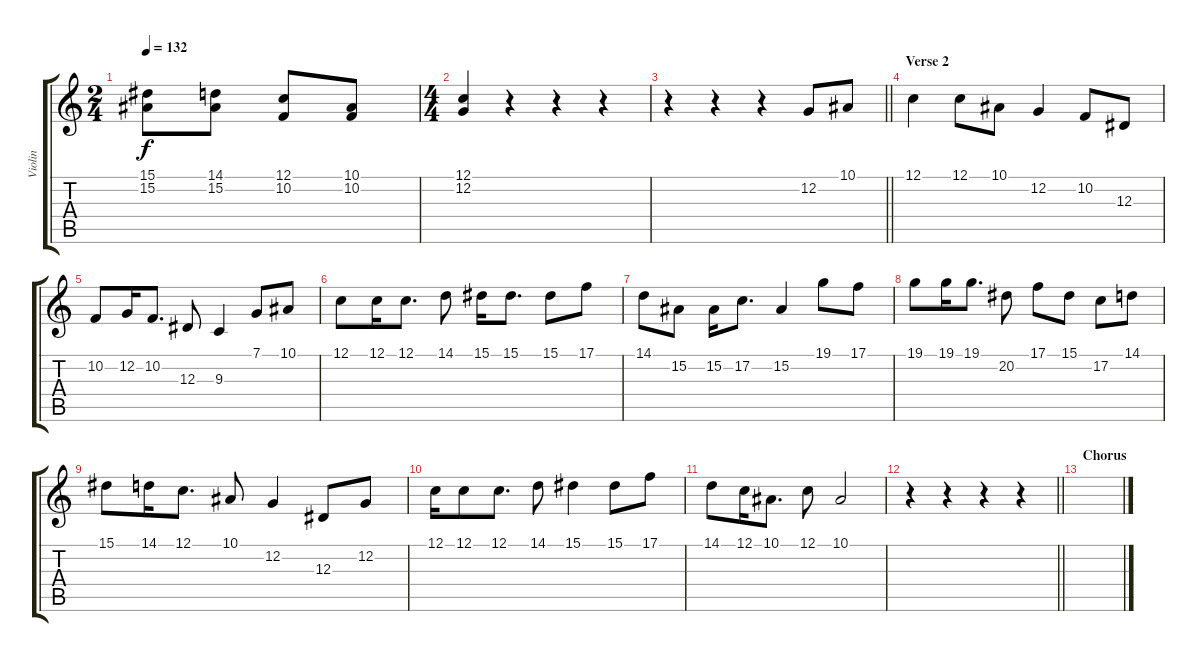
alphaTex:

\track ("Violin" "Violin") {instrument violin}
\staff {score tabs}
\tuning (C4 G3 Eb3 Bb2 F2 C2) {hide}
\ts (2 4)
\tempo 132
\clef g2
\ks c
(15.1 15.2).8{dy f} (14.1 15.2).8 (12.1 10.2).8 (10.1 10.2).8 |
\ts (4 4)
(12.1 12.2).4 r.4 r.4 r.4 |
\barLineRight lightlight
r.4 r.4 r.4 12.2.8 10.1.8 |
\section ("" "Verse 2")
12.1.4 12.1.8 10.1.8 12.2.4 10.2.8 12.3.8 |
10.2.8 12.2.16 10.2.8{d} 12.3.8 9.3.4 7.1.8 10.1.8 |
12.1.8 12.1.16 12.1.8{d} 14.1.8 15.1.16 15.1.8{d} 15.1.8 17.1.8 |
14.1.8 15.2.8 15.2.16 17.2.8{d} 15.2.4 19.1.8 17.1.8 |
19.1.8 19.1.16 19.1.8{d} 20.2.8 17.1.8 15.1.8 17.2.8 14.1.8 |
15.1.8 14.1.16 12.1.8{d} 10.1.8 12.2.4 12.3.8 12.2.8 |
12.1.16 12.1.8 12.1.8{d} 14.1.8 15.1.4 15.1.8 17.1.8 |
14.1.8 12.1.16 10.1.8{d} 12.1.8 10.1.2 |
\barLineRight lightlight
r.4 r.4 r.4 r.4 |
\section ("" "Chorus")
